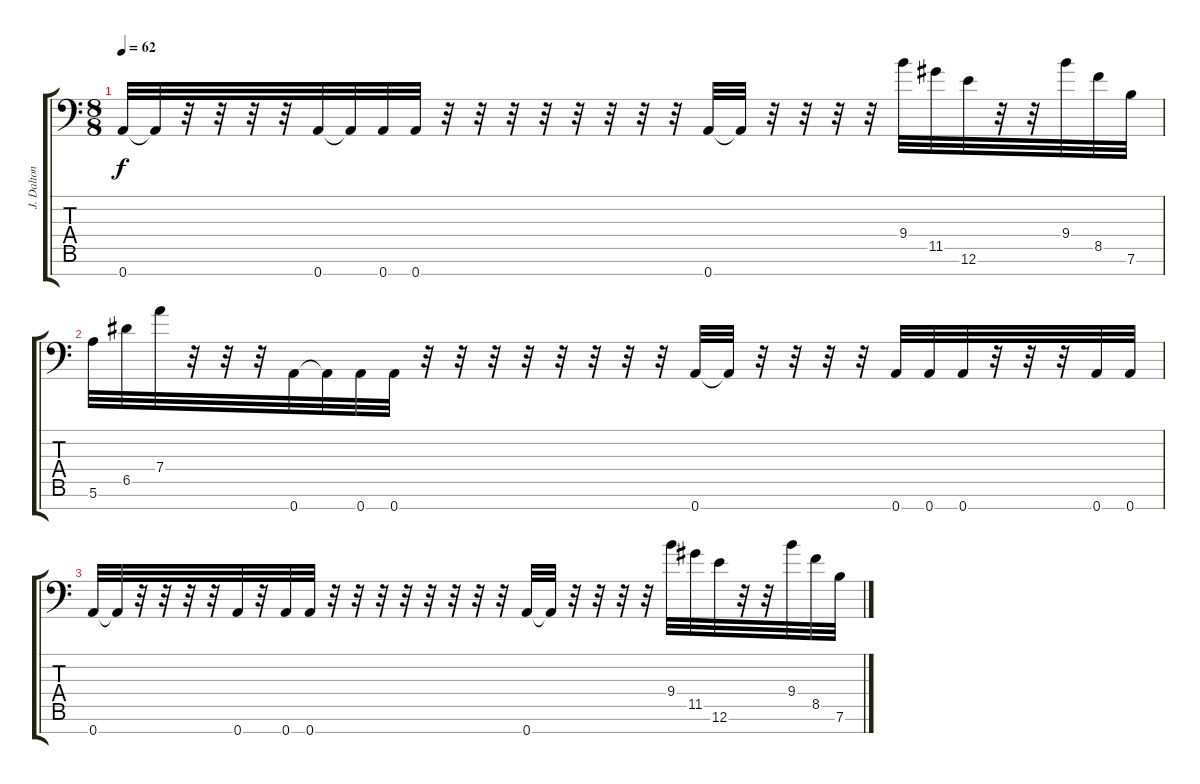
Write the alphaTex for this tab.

\track ("J. Dalton" "J. Dalton") {instrument overdrivenguitar}
\staff {score tabs}
\tuning (E4 B3 Gb3 D3 A2 E2 A1) {hide}
\ts (8 8)
\tempo 62
\clef f4
\ks aminor
0.7.32{dy f} 0.7{t}.32 r.32 r.32 r.32 r.32 0.7.32 0.7{t}.32 0.7.32 0.7.32 r.32 r.32 r.32 r.32 r.32 r.32 r.32 r.32 0.7.32 0.7{t}.32 r.32 r.32 r.32 r.32 9.4.32 11.5.32 12.6.32 r.32 r.32 9.4.32 8.5.32 7.6.32 |
5.6.32 6.5.32 7.4.32 r.32 r.32 r.32 0.7.32 0.7{t}.32 0.7.32 0.7.32 r.32 r.32 r.32 r.32 r.32 r.32 r.32 r.32 0.7.32 0.7{t}.32 r.32 r.32 r.32 r.32 0.7.32 0.7.32 0.7.32 r.32 r.32 r.32 0.7.32 0.7.32 |
0.7.32 0.7{t}.32 r.32 r.32 r.32 r.32 0.7.32 r.32 0.7.32 0.7.32 r.32 r.32 r.32 r.32 r.32 r.32 r.32 r.32 0.7.32 0.7{t}.32 r.32 r.32 r.32 r.32 9.4.32 11.5.32 12.6.32 r.32 r.32 9.4.32 8.5.32 7.6.32
